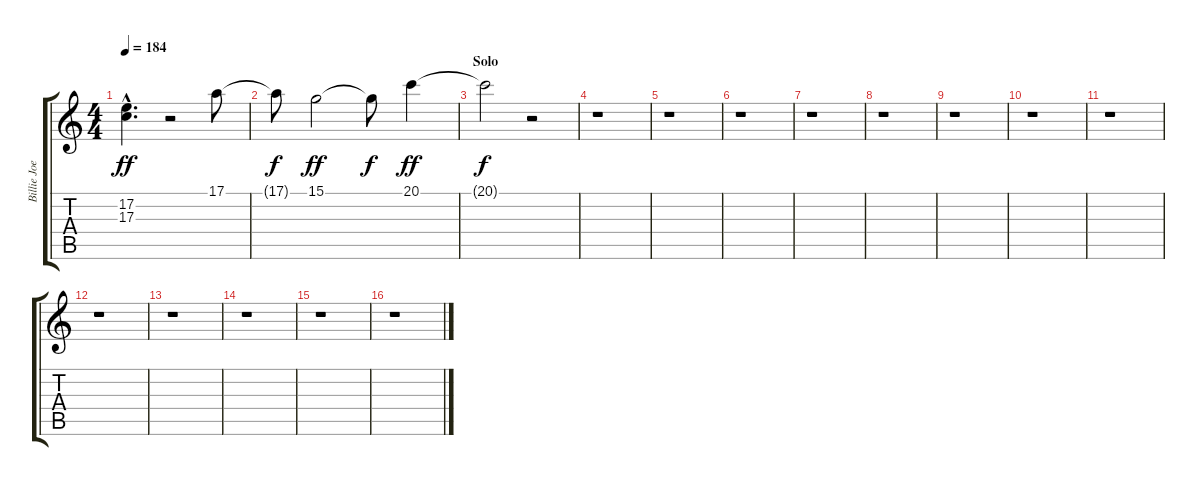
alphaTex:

\track ("Billie Joe Armstrong (Voice)" "Billie Joe") {instrument lead6voice}
\staff {score tabs}
\tuning (E4 B3 G3 D3 A2 E2) {hide}
\ts (4 4)
\tempo 184
\clef g2
\ks c
(17.2{hac} 17.3{hac}).4{d dy ff} r.2 17.1.8 |
17.1{t}.8{dy f} 15.1.2{dy ff} 15.1{t}.8{dy f} 20.1.4{dy ff} |
\section ("" "Solo")
20.1{t}.2{dy f} r.2 |
r.1 |
r.1 |
r.1 |
r.1 |
r.1 |
r.1 |
r.1 |
r.1 |
r.1 |
r.1 |
r.1 |
r.1 |
r.1
